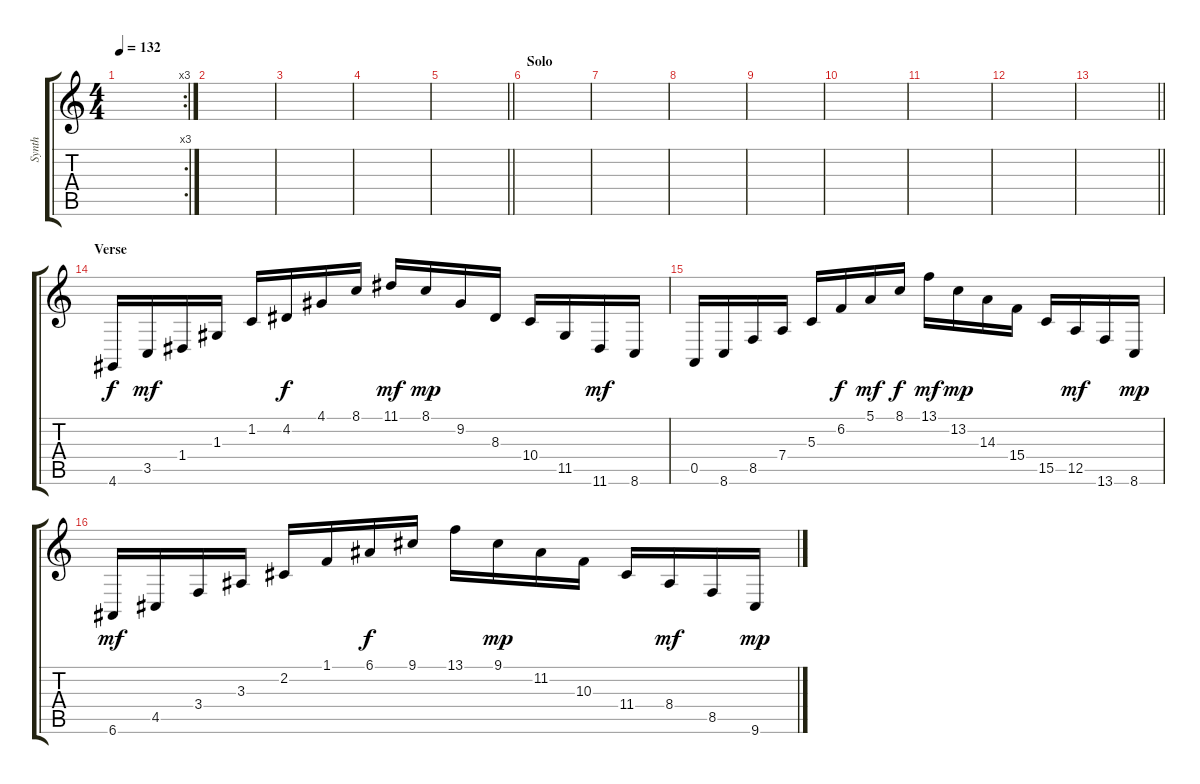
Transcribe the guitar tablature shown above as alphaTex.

\track ("Synth" "Synth") {instrument lead1square}
\staff {score tabs}
\tuning (E4 B3 G3 D3 A2 E2) {hide}
\rc 3
\ts (4 4)
\tempo 132
\clef g2
\ks c
|
|
|
|
\barLineRight lightlight
|
\section ("" "Solo")
|
|
|
|
|
|
|
\barLineRight lightlight
|
\section ("" "Verse")
4.6.16 3.5.16{dy mf} 1.4.16 1.3.16 1.2.16 4.2.16{dy f} 4.1.16 8.1.16 11.1.16{dy mf} 8.1.16{dy mp} 9.2.16 8.3.16 10.4.16 11.5.16 11.6.16{dy mf} 8.6.16 |
0.5.16 8.6.16 8.5.16 7.4.16 5.3.16 6.2.16{dy f} 5.1.16{dy mf} 8.1.16{dy f} 13.1.16{dy mf} 13.2.16{dy mp} 14.3.16 15.4.16 15.5.16 12.5.16{dy mf} 13.6.16 8.6.16{dy mp} |
6.6.16{dy mf} 4.5.16 3.4.16 3.3.16 2.2.16 1.1.16 6.1.16{dy f} 9.1.16 13.1.16 9.1.16{dy mp} 11.2.16 10.3.16 11.4.16 8.4.16{dy mf} 8.5.16 9.6.16{dy mp}
